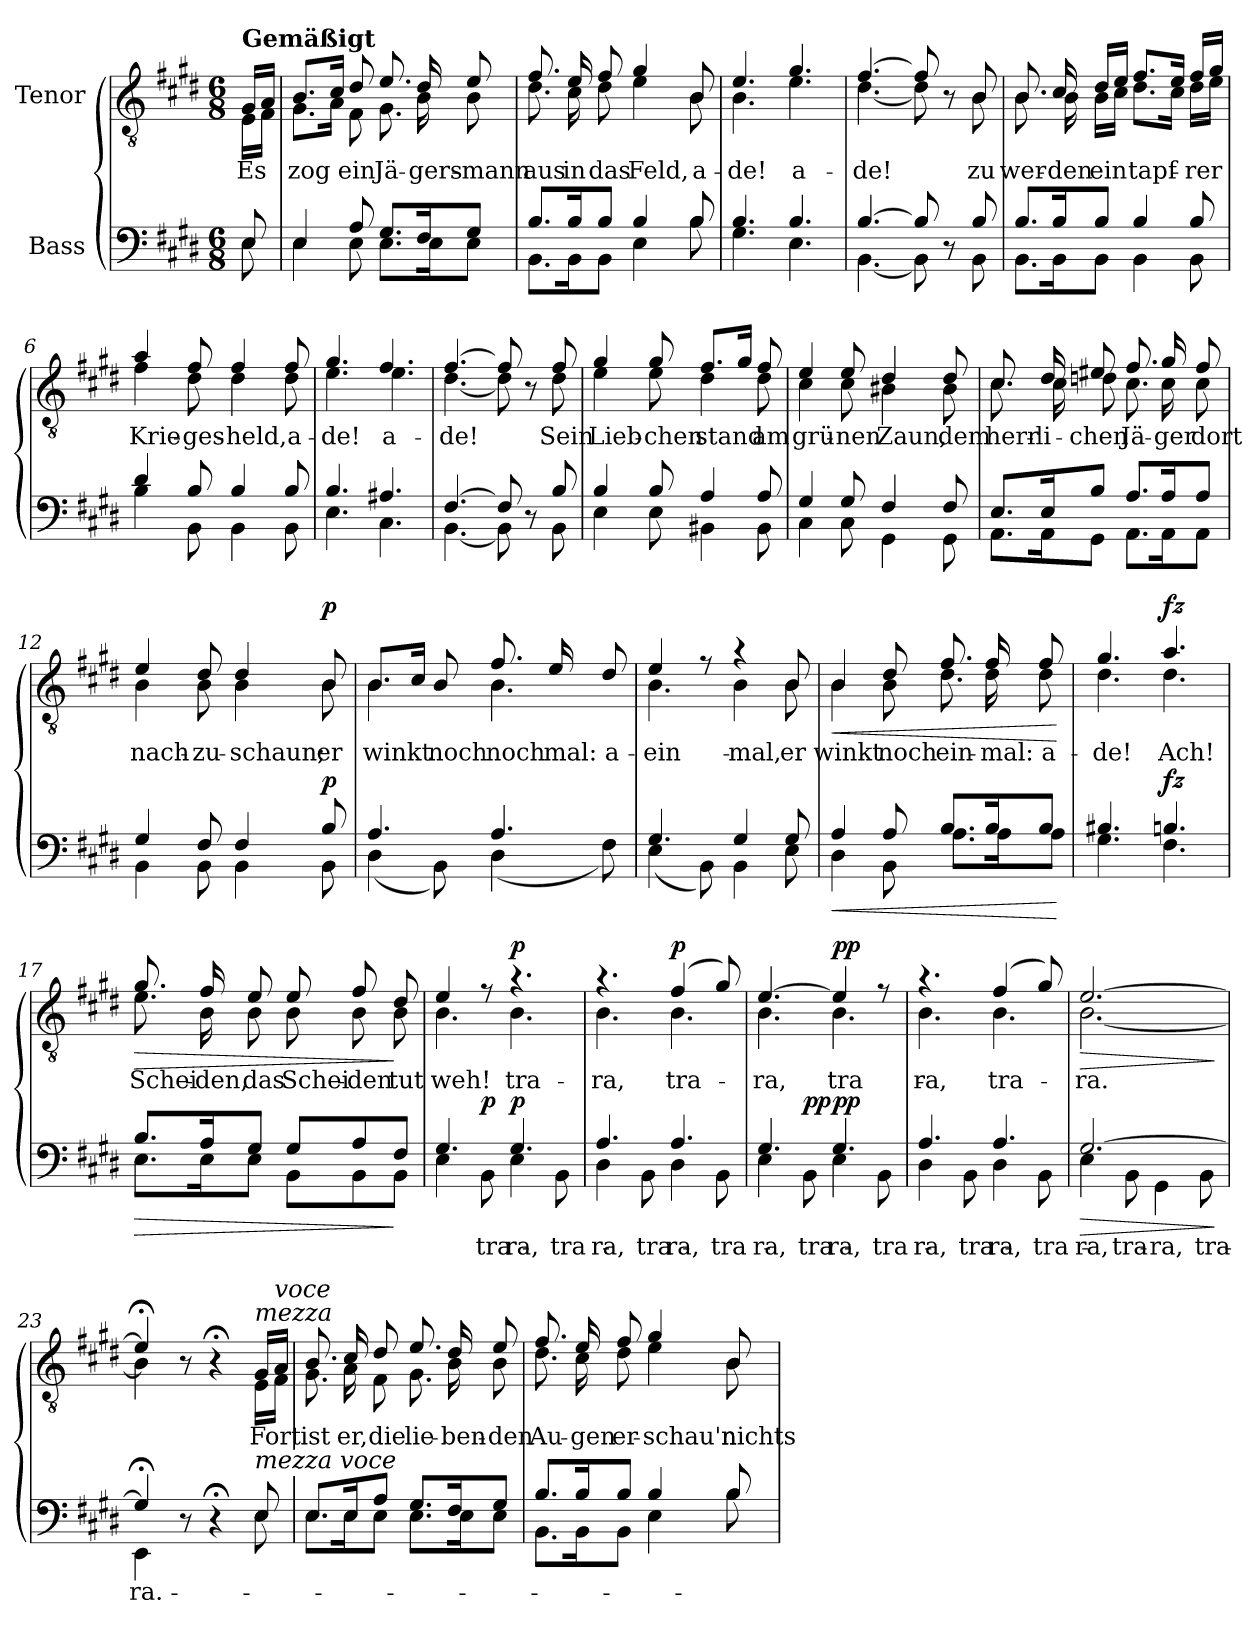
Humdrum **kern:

**kern	**text	**dynam	**kern	**text	**dynam
*part2	*part2	*part2	*part1	*part1	*part1
*staff2	*staff2	*staff2	*staff1	*staff1	*staff1
*I"Bass	*	*	*I"Tenor	*	*
*clefF4	*	*	*clefGv2	*	*
*k[f#c#g#d#]	*	*	*k[f#c#g#d#]	*	*
*M6/8	*	*	*M6/8	*	*
=	=	=	=	=	=
*^	*	*	*^	*	*
!	!	!	!	!LO:TX:a:B:t=Gemäßigt	!	!	!
!	!	!	!	!	!	!LO:LY:b	!
8E/	8E\	.	.	16G#/LL	16E\LL	Es	.
.	.	.	.	16A/JJ	16F#\JJ	.	.
=1	=1	=1	=1	=1	=1	=1	=1
!	!	!	!	!	!	!LO:LY:b	!
4E/	4E\	.	.	8.B/L	8.G#\L	zog	.
.	.	.	.	16c#/Jk	16A\Jk	.	.
!	!	!	!	!	!	!LO:LY:b	!
8A/	8E\	.	.	8d#/	8F#\	ein	.
!	!	!	!	!	!	!LO:LY:b	!
8.G#/L	8.E\L	.	.	8.e/	8.G#\	Jä-	.
!	!	!	!	!	!	!LO:LY:b	!
16F#/K	16E\K	.	.	16d#/	16B\	-gers-	.
!	!	!	!	!	!	!LO:LY:b	!
8G#/J	8E\J	.	.	8e/	8B\	-mann	.
=2	=2	=2	=2	=2	=2	=2	=2
!	!	!	!	!	!	!LO:LY:b	!
8.B/L	8.BB\L	.	.	8.f#/	8.d#\	aus	.
!	!	!	!	!	!	!LO:LY:b	!
16B/K	16BB\K	.	.	16e/	16c#\	in	.
!	!	!	!	!	!	!LO:LY:b	!
8B/J	8BB\J	.	.	8f#/	8d#\	das	.
!	!	!	!	!	!	!LO:LY:b	!
4B/	4E\	.	.	4g#/	4e\	Feld,	.
!	!	!	!	!	!	!LO:LY:b	!
8B/	8B\	.	.	8B/	8B\	a-	.
!!LO:LB:g=z	!!
=3	=3	=3	=3	=3	=3	=3	=3
!	!	!	!	!	!	!LO:LY:b	!
4.B/	4.G#\	.	.	4.e/	4.B\	-de!	.
!	!	!	!	!	!	!LO:LY:b	!
4.B/	4.E\	.	.	4.g#/	4.e\	a-	.
=4	=4	=4	=4	=4	=4	=4	=4
!	!	!	!	!	!	!LO:LY:b	!
[4.B/	[4.BB\	.	.	[4.f#/	[4.d#\	-de!	.
8B/]	8BB\]	.	.	8f#/]	8d#\]	.	.
8r	8ryy	.	.	8r	8ryy	.	.
!	!	!	!	!	!	!LO:LY:b	!
8B/	8BB\	.	.	8B/	8B\	zu	.
=5	=5	=5	=5	=5	=5	=5	=5
!	!	!	!	!	!	!LO:LY:b	!
8.B/L	8.BB\L	.	.	8.B/	8.B\	wer-	.
!	!	!	!	!	!	!LO:LY:b	!
16B/K	16BB\K	.	.	16c#/	16B\	-den	.
!	!	!	!	!	!	!LO:LY:b	!
8B/J	8BB\J	.	.	16d#/LL	16B\LL	ein	.
.	.	.	.	16e/JJ	16c#\JJ	.	.
!	!	!	!	!	!	!LO:LY:b	!
4B/	4BB\	.	.	8.f#/L	8.d#\L	tapf-	.
.	.	.	.	16e/Jk	16c#\Jk	.	.
!	!	!	!	!	!	!LO:LY:b	!
8B/	8BB\	.	.	16f#/LL	16d#\LL	-rer	.
.	.	.	.	16g#/JJ	16e\JJ	.	.
=6	=6	=6	=6	=6	=6	=6	=6
!	!	!	!	!	!	!LO:LY:b	!
4d#/	4B\	.	.	4a/	4f#\	Krie-	.
!	!	!	!	!	!	!LO:LY:b	!
8B/	8BB\	.	.	8f#/	8d#\	-ges-	.
!	!	!	!	!	!	!LO:LY:b	!
4B/	4BB\	.	.	4f#/	4d#\	-held,	.
!	!	!	!	!	!	!LO:LY:b	!
8B/	8BB\	.	.	8f#/	8d#\	a-	.
!!LO:LB:g=z	!!
=7	=7	=7	=7	=7	=7	=7	=7
!	!	!	!	!	!	!LO:LY:b	!
4.B/	4.E\	.	.	4.g#/	4.e\	-de!	.
!	!	!	!	!	!	!LO:LY:b	!
4.A#X/	4.C#\	.	.	4.f#/	4.e\	a-	.
=8	=8	=8	=8	=8	=8	=8	=8
!	!	!	!	!	!	!LO:LY:b	!
[4.F#/	[4.BB\	.	.	[4.f#/	[4.d#\	-de!	.
8F#/]	8BB\]	.	.	8f#/]	8d#\]	.	.
8r	8ryy	.	.	8r	8ryy	.	.
!	!	!	!	!	!	!LO:LY:b	!
8B/	8BB\	.	.	8f#/	8d#\	Sein	.
=9	=9	=9	=9	=9	=9	=9	=9
!	!	!	!	!	!	!LO:LY:b	!
4B/	4E\	.	.	4g#/	4e\	Lieb-	.
!	!	!	!	!	!	!LO:LY:b	!
8B/	8E\	.	.	8g#/	8e\	-chen	.
!	!	!	!	!	!	!LO:LY:b	!
4A/	4BB#X\	.	.	8.f#/L	4d#\	stand	.
.	.	.	.	16g#/Jk	.	.	.
!	!	!	!	!	!	!LO:LY:b	!
8A/	8BB#\	.	.	8f#/	8d#\	am	.
=10	=10	=10	=10	=10	=10	=10	=10
!	!	!	!	!	!	!LO:LY:b	!
4G#/	4C#\	.	.	4e/	4c#\	grü-	.
!	!	!	!	!	!	!LO:LY:b	!
8G#/	8C#\	.	.	8e/	8c#\	-nen	.
!	!	!	!	!	!	!LO:LY:b	!
4F#/	4GG#\	.	.	4d#/	4B#X\	Zaun,	.
!	!	!	!	!	!	!LO:LY:b	!
8F#/	8GG#\	.	.	8d#/	8B#\	dem	.
!!LO:PB:g=z	!!
=11	=11	=11	=11	=11	=11	=11	=11
!	!	!	!	!	!	!LO:LY:b	!
8.E/L	8.AA\L	.	.	8.c#/	8.c#\	herr-	.
!	!	!	!	!	!	!LO:LY:b	!
16E/K	16AA\K	.	.	16d#/	16c#\	-li-	.
!	!	!	!	!	!	!LO:LY:b	!
8B/J	8GG#\J	.	.	8e#X/	8dn\	-chen	.
!	!	!	!	!	!	!LO:LY:b	!
8.A/L	8.AA\L	.	.	8.f#/	8.c#\	Jä-	.
!	!	!	!	!	!	!LO:LY:b	!
16A/K	16AA\K	.	.	16g#/	16c#\	-ger	.
!	!	!	!	!	!	!LO:LY:b	!
8A/J	8AA\J	.	.	8f#/	8c#\	dort	.
=12	=12	=12	=12	=12	=12	=12	=12
!	!	!	!	!	!	!LO:LY:b	!
4G#/	4BB\	.	.	4e/	4B\	nach-	.
!	!	!	!	!	!	!LO:LY:b	!
8F#/	8BB\	.	.	8d#/	8B\	-zu-	.
!	!	!	!	!	!	!LO:LY:b	!
4F#/	4BB\	.	.	4d#/	4B\	-schaun;	.
!	!	!	!LO:DY:a	!	!	!LO:LY:b	!LO:DY:a
8B/	8BB\	.	p	8B/	8B\	er	p
=13	=13	=13	=13	=13	=13	=13	=13
!	!	!	!	!	!	!LO:LY:b	!
!	!	!	!	!	!	!LO:LY:b	!
4.A/	(4D#\	.	.	8.B/L	4.B\	winkt	.
.	.	.	.	16c#/Jk	.	.	.
!	!	!	!	!	!	!LO:LY:b	!
.	8BB\)	.	.	8B/	.	noch	.
!	!	!	!	!	!	!LO:LY:b	!
!	!	!	!	!	!	!LO:LY:b	!
4.A/	(4D#\	.	.	8.f#/	4.B\	noch	.
!	!	!	!	!	!	!LO:LY:b	!
.	.	.	.	16e/	.	-mal:	.
!	!	!	!	!	!	!LO:LY:b	!
.	8F#\)	.	.	8d#/	.	a-	.
!!LO:LB:g=z	!!
=14	=14	=14	=14	=14	=14	=14	=14
!	!	!	!	!	!	!LO:LY:b	!
!	!	!	!	!	!	!LO:LY:b	!
4.G#/	(4E\	.	.	4e/	4.B\	ein-	.
.	8BB\)	.	.	8r	.	.	.
!	!	!	!	!	!	!LO:LY:b	!
4G#/	4BB\	.	.	4r	4B\	-mal,	.
!	!	!	!	!	!	!LO:LY:b	!
8G#/	8E\	.	.	8B/	8B\	er	.
=15	=15	=15	=15	=15	=15	=15	=15
!	!	!	!LO:HP:b	!	!	!LO:LY:b	!LO:HP:b
4A/	4D#\	.	<	4B/	4B\	winkt	<
!	!	!	!	!	!	!LO:LY:b	!
8A/	8BB\	.	.	8d#/	8B\	noch	.
!	!	!	!	!	!	!LO:LY:b	!
8.B/L	8.A\L	.	.	8.f#/	8.d#\	ein-	.
!	!	!	!	!	!	!LO:LY:b	!
16B/K	16A\K	.	.	16f#/	16d#\	-mal:	.
!	!	!	!	!	!	!LO:LY:b	!
8B/J	8A\J	.	.	8f#/	8d#\	a-	.
*v	*v	*	*	*	*	*	*
*	*	*	*v	*v	*	*
.	.	[	.	.	[
=16	=16	=16	=16	=16	=16
*^	*	*	*^	*	*
!	!	!	!	!	!	!LO:LY:b	!
4.B#X/	4.G#\	.	.	4.g#/	4.d#\	-de!	.
!	!	!	!LO:DY:a	!	!	!LO:LY:b	!LO:DY:a
4.Bn/	4.F#\	.	fz	4.a/	4.d#\	Ach!	fz
!!LO:LB:g=z	!!
=17	=17	=17	=17	=17	=17	=17	=17
!	!	!	!LO:HP:b	!	!	!LO:LY:b	!LO:HP:b
8.B/L	8.E\L	.	>	8.g#/	8.e\	Schei-	>
!	!	!	!	!	!	!LO:LY:b	!
16A/K	16E\K	.	.	16f#/	16B\	-den,	.
!	!	!	!	!	!	!LO:LY:b	!
8G#/J	8E\J	.	.	8e/	8B\	das	.
!	!	!	!	!	!	!LO:LY:b	!
8G#/L	8BB\L	.	.	8e/	8B\	Schei-	.
!	!	!	!	!	!	!LO:LY:b	!
8A/	8BB\	.	.	8f#/	8B\	-den	.
!	!	!	!	!	!	!LO:LY:b	!
8F#/J	8BB\J	.	]	8d#/	8B\	tut	]
=18	=18	=18	=18	=18	=18	=18	=18
!	!	!	!	!	!	!LO:LY:b	!
4.G#/	4E\	.	.	4e/	4.B\	weh!	.
!	!	!LO:LY:b	!LO:DY:b	!	!	!	!
.	8BB\	tra-	p	8r	.	.	.
!	!	!LO:LY:b	!LO:DY:a	!	!	!LO:LY:b	!LO:DY:b
4.G#/	4E\	-ra,	p	4.r	4.B\	tra-	p
!	!	!LO:LY:b	!	!	!	!	!
.	8BB\	tra-	.	.	.	.	.
=19	=19	=19	=19	=19	=19	=19	=19
!	!	!LO:LY:b	!	!	!	!LO:LY:b	!
4.A/	4D#\	-ra,	.	4.r	4.B\	-ra,	.
!	!	!LO:LY:b	!	!	!	!	!
.	8BB\	tra-	.	.	.	.	.
!	!	!LO:LY:b	!	!	!	!LO:LY:b	!
!	!	!	!	!	!	!LO:LY:b	!LO:DY:a
4.A/	4D#\	-ra,	.	(4f#/	4.B\	tra-	p
!	!	!LO:LY:b	!	!	!	!	!
.	8BB\	tra-	.	8g#/)	.	.	.
!!LO:LB:g=z	!!
=20	=20	=20	=20	=20	=20	=20	=20
!	!	!LO:LY:b	!	!	!	!LO:LY:b	!
!	!	!	!	!	!	!LO:LY:b	!
4.G#/	4E\	-ra,	.	[4.e/	4.B\	-ra,	.
!	!	!LO:LY:b	!LO:DY:b	!	!	!	!
.	8BB\	tra-	pp	.	.	.	.
!	!	!LO:LY:b	!LO:DY:a	!	!	!LO:LY:b	!LO:DY:b
4.G#/	4E\	-ra,	pp	4e/]	4.B\	tra-	pp
!	!	!LO:LY:b	!	!	!	!	!
.	8BB\	tra-	.	8r	.	.	.
=21	=21	=21	=21	=21	=21	=21	=21
!	!	!LO:LY:b	!	!	!	!LO:LY:b	!
4.A/	4D#\	-ra,	.	4.r	4.B\	-ra,	.
!	!	!LO:LY:b	!	!	!	!	!
.	8BB\	tra-	.	.	.	.	.
!	!	!LO:LY:b	!	!	!	!LO:LY:b	!
!	!	!	!	!	!	!LO:LY:b	!
4.A/	4D#\	-ra,	.	(4f#/	4.B\	tra-	.
!	!	!LO:LY:b	!	!	!	!	!
.	8BB\	tra-	.	8g#/)	.	.	.
=22	=22	=22	=22	=22	=22	=22	=22
!	!	!LO:LY:b	!LO:HP:b	!	!	!LO:LY:b	!LO:HP:b
!	!	!	!	!	!	!LO:LY:b	!
[2.G#/	4E\	-ra,	>	[2.e/	[2.B\	-ra.	>
!	!	!LO:LY:b	!	!	!	!	!
.	8BB\	tra-	.	.	.	.	.
!	!	!LO:LY:b	!	!	!	!	!
.	4GG#\	-ra,	.	.	.	.	.
!	!	!LO:LY:b	!	!	!	!	!
.	8BB\	tra-	.	.	.	.	.
*v	*v	*	*	*	*	*	*
*	*	*	*v	*v	*	*
.	.	]	.	.	]
=23	=23	=23	=23	=23	=23
*^	*	*	*	*	*
!	!	!LO:LY:b	!	!	!	!
*	*	*	*	*^	*	*
4G#;</]	4EE\	-ra.	.	4e;</]	4B\]	.	.
8r	8ryy	.	.	8r	8ryy	.	.
4r;<	4ryy	.	.	4r;<	4ryy	.	.
!	!	!	!	!LO:TX:a:i:t=mezza	!	!	!
!LO:TX:a:i:t=mezza voce	!	!	!	!	!	!	!
!	!	!	!	!	!	!LO:LY:b	!
8E/	8E\	.	.	16G#/LL	16E\LL	Fort	.
!	!	!	!	!LO:TX:a:i:t=voce	!	!	!
.	.	.	.	16A/JJ	16F#\JJ	.	.
!!LO:PB:g=z	!!
=24	=24	=24	=24	=24	=24	=24	=24
!	!	!	!	!	!	!LO:LY:b	!
8.E/L	8.E\L	.	.	8.B/	8.G#\	ist	.
!	!	!	!	!	!	!LO:LY:b	!
16E/K	16E\K	.	.	16c#/	16A\	er,	.
!	!	!	!	!	!	!LO:LY:b	!
8A/J	8E\J	.	.	8d#/	8F#\	die	.
!	!	!	!	!	!	!LO:LY:b	!
8.G#/L	8.E\L	.	.	8.e/	8.G#\	lie-	.
!	!	!	!	!	!	!LO:LY:b	!
16F#/K	16E\K	.	.	16d#/	16B\	-ben-	.
!	!	!	!	!	!	!LO:LY:b	!
8G#/J	8E\J	.	.	8e/	8B\	-den	.
=25	=25	=25	=25	=25	=25	=25	=25
!	!	!	!	!	!	!LO:LY:b	!
8.B/L	8.BB\L	.	.	8.f#/	8.d#\	Au-	.
!	!	!	!	!	!	!LO:LY:b	!
16B/K	16BB\K	.	.	16e/	16c#\	-gen	.
!	!	!	!	!	!	!LO:LY:b	!
8B/J	8BB\J	.	.	8f#/	8d#\	er-	.
!	!	!	!	!	!	!LO:LY:b	!
4B/	4E\	.	.	4g#/	4e\	-schau'n	.
!	!	!	!	!	!	!LO:LY:b	!
8B/	8B\	.	.	8B/	8B\	nichts	.
*v	*v	*	*	*	*	*	*
*	*	*	*v	*v	*	*
=	=	=	=	=	=
*-	*-	*-	*-	*-	*-
